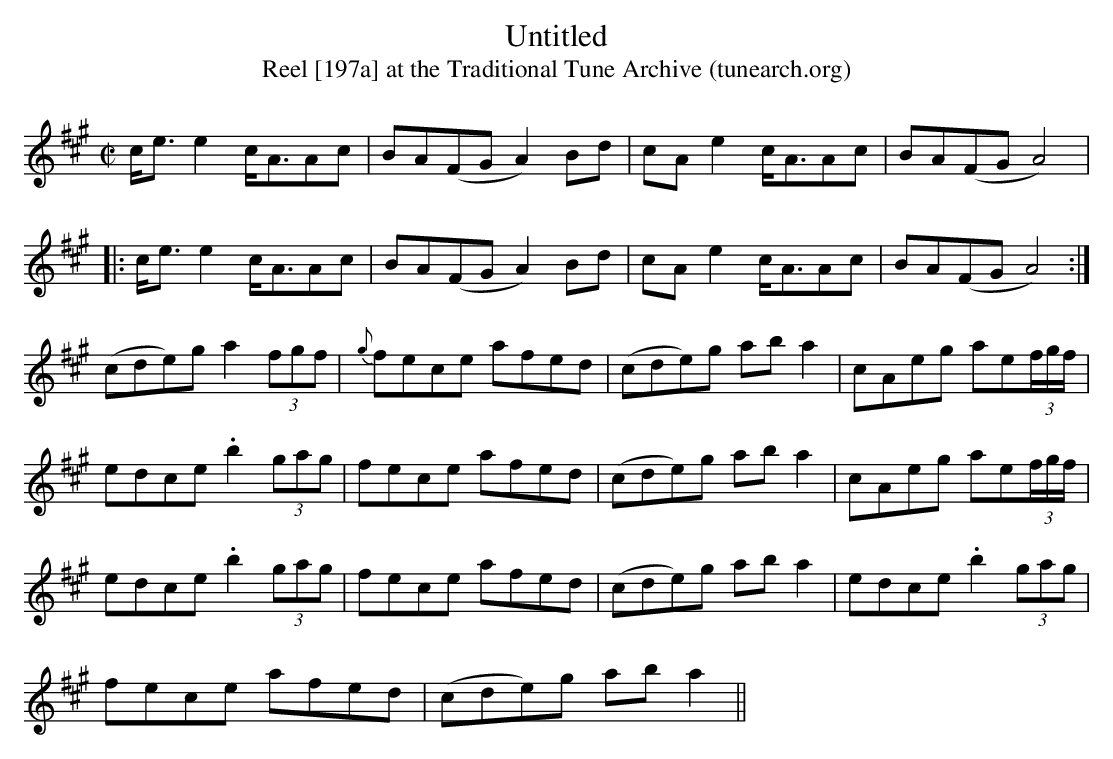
X:1
T:Untitled
T:Reel [197a] at the Traditional Tune Archive (tunearch.org)
M:C|
L:1/8
K:A
c<e e2 c<AAc|BA(FG A2) Bd|cA e2 c<AAc|BA(FG A4)|
|:c<e e2 c<AAc|BA(FG A2) Bd|cA e2 c<AAc|BA(FG A4):|
(cde)g a2 (3fgf|{g}fece afed|(cde)g aba2|cAeg ae(3f/g/f/|
edce .b2 (3gag|fece afed|(cde)g ab a2|cAeg ae(3f/g/f/|
edce .b2 (3gag|fece afed|(cde)g aba2|edce .b2 (3gag|
fece afed|(cde)g ab a2||
